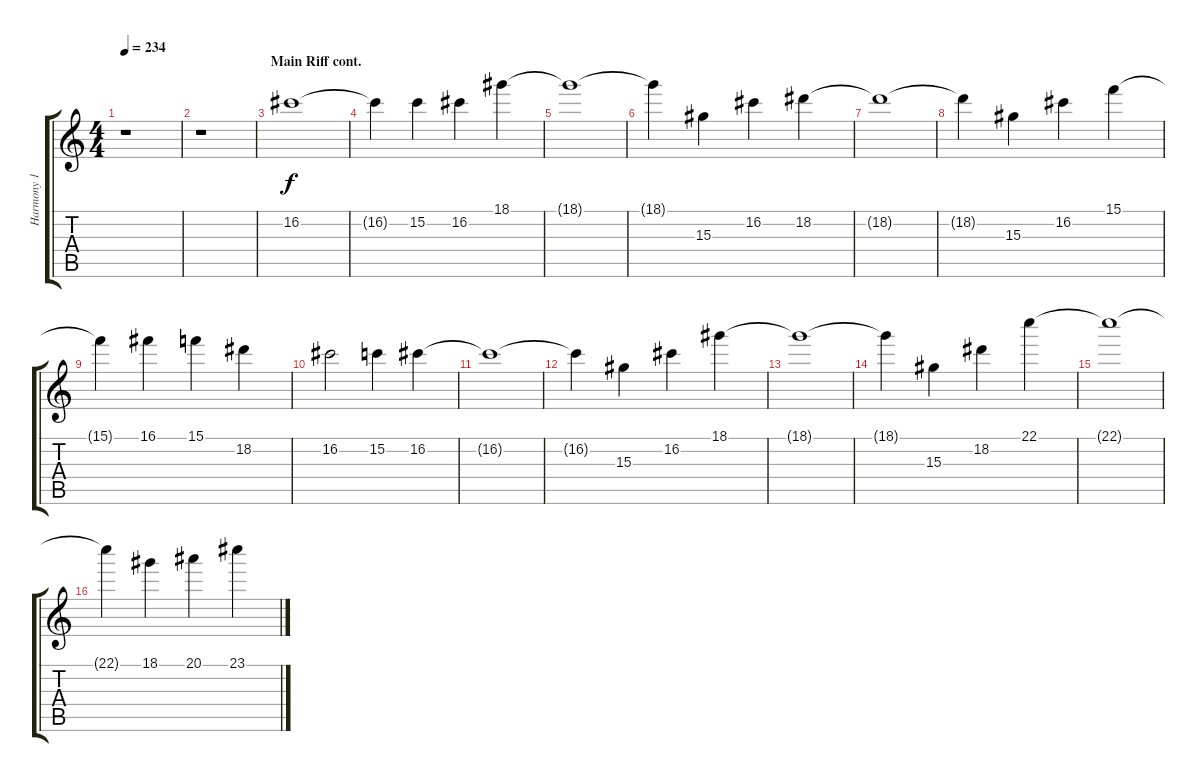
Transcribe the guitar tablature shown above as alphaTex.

\track ("Harmony 1" "Harmony 1") {instrument overdrivenguitar}
\staff {score tabs}
\tuning (D4 A3 F3 C3 G2 C2) {hide}
\ts (4 4)
\tempo 234
\clef g2
\ks aminor
r.1{dy f} |
r.1 |
\section ("" "Main Riff cont.")
16.2.1 |
16.2{t}.4 15.2.4 16.2.4 18.1.4 |
18.1{t}.1 |
18.1{t}.4 15.3.4 16.2.4 18.2.4 |
18.2{t}.1 |
18.2{t}.4 15.3.4 16.2.4 15.1.4 |
15.1{t}.4 16.1.4 15.1.4 18.2.4 |
16.2.2 15.2.4 16.2.4 |
16.2{t}.1 |
16.2{t}.4 15.3.4 16.2.4 18.1.4 |
18.1{t}.1 |
18.1{t}.4 15.3.4 18.2.4 22.1.4 |
22.1{t}.1 |
22.1{t}.4 18.1.4 20.1.4 23.1.4
